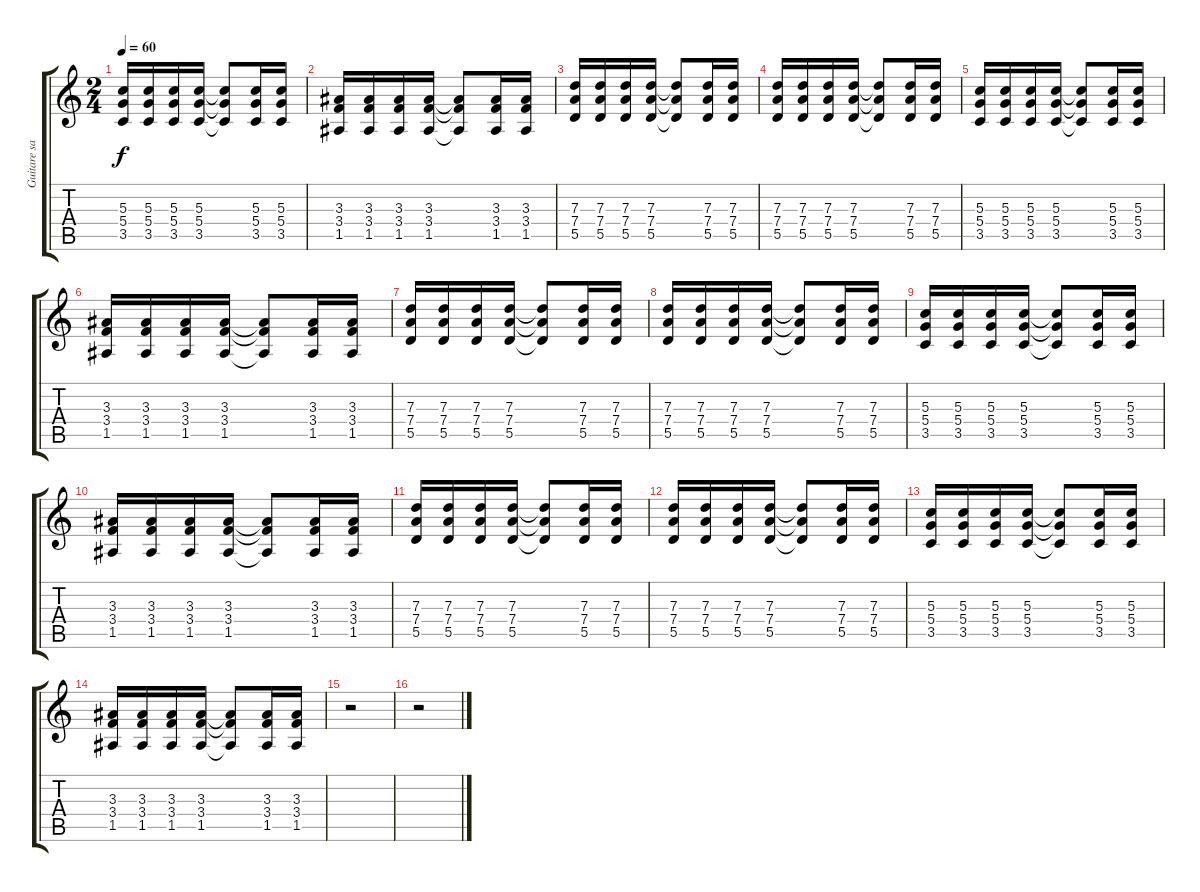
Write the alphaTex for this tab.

\track ("Guitare saturée" "Guitare sa") {instrument overdrivenguitar}
\staff {score tabs}
\tuning (E4 B3 G3 D3 A2 E2) {hide}
\ts (2 4)
\tempo 60
\clef g2
\ks c
(5.3 5.4 3.5).16{dy f} (5.3 5.4 3.5).16 (5.3 5.4 3.5).16 (5.3 5.4 3.5).16 (5.3{t} 5.4{t} 3.5{t}).8 (5.3 5.4 3.5).16 (5.3 5.4 3.5).16 |
(3.3 3.4 1.5).16 (3.3 3.4 1.5).16 (3.3 3.4 1.5).16 (3.3 3.4 1.5).16 (3.3{t} 3.4{t} 1.5{t}).8 (3.3 3.4 1.5).16 (3.3 3.4 1.5).16 |
(7.3 7.4 5.5).16 (7.3 7.4 5.5).16 (7.3 7.4 5.5).16 (7.3 7.4 5.5).16 (7.3{t} 7.4{t} 5.5{t}).8 (7.3 7.4 5.5).16 (7.3 7.4 5.5).16 |
(7.3 7.4 5.5).16 (7.3 7.4 5.5).16 (7.3 7.4 5.5).16 (7.3 7.4 5.5).16 (7.3{t} 7.4{t} 5.5{t}).8 (7.3 7.4 5.5).16 (7.3 7.4 5.5).16 |
(5.3 5.4 3.5).16 (5.3 5.4 3.5).16 (5.3 5.4 3.5).16 (5.3 5.4 3.5).16 (5.3{t} 5.4{t} 3.5{t}).8 (5.3 5.4 3.5).16 (5.3 5.4 3.5).16 |
(3.3 3.4 1.5).16 (3.3 3.4 1.5).16 (3.3 3.4 1.5).16 (3.3 3.4 1.5).16 (3.3{t} 3.4{t} 1.5{t}).8 (3.3 3.4 1.5).16 (3.3 3.4 1.5).16 |
(7.3 7.4 5.5).16 (7.3 7.4 5.5).16 (7.3 7.4 5.5).16 (7.3 7.4 5.5).16 (7.3{t} 7.4{t} 5.5{t}).8 (7.3 7.4 5.5).16 (7.3 7.4 5.5).16 |
(7.3 7.4 5.5).16 (7.3 7.4 5.5).16 (7.3 7.4 5.5).16 (7.3 7.4 5.5).16 (7.3{t} 7.4{t} 5.5{t}).8 (7.3 7.4 5.5).16 (7.3 7.4 5.5).16 |
(5.3 5.4 3.5).16 (5.3 5.4 3.5).16 (5.3 5.4 3.5).16 (5.3 5.4 3.5).16 (5.3{t} 5.4{t} 3.5{t}).8 (5.3 5.4 3.5).16 (5.3 5.4 3.5).16 |
(3.3 3.4 1.5).16 (3.3 3.4 1.5).16 (3.3 3.4 1.5).16 (3.3 3.4 1.5).16 (3.3{t} 3.4{t} 1.5{t}).8 (3.3 3.4 1.5).16 (3.3 3.4 1.5).16 |
(7.3 7.4 5.5).16 (7.3 7.4 5.5).16 (7.3 7.4 5.5).16 (7.3 7.4 5.5).16 (7.3{t} 7.4{t} 5.5{t}).8 (7.3 7.4 5.5).16 (7.3 7.4 5.5).16 |
(7.3 7.4 5.5).16 (7.3 7.4 5.5).16 (7.3 7.4 5.5).16 (7.3 7.4 5.5).16 (7.3{t} 7.4{t} 5.5{t}).8 (7.3 7.4 5.5).16 (7.3 7.4 5.5).16 |
(5.3 5.4 3.5).16 (5.3 5.4 3.5).16 (5.3 5.4 3.5).16 (5.3 5.4 3.5).16 (5.3{t} 5.4{t} 3.5{t}).8 (5.3 5.4 3.5).16 (5.3 5.4 3.5).16 |
(3.3 3.4 1.5).16 (3.3 3.4 1.5).16 (3.3 3.4 1.5).16 (3.3 3.4 1.5).16 (3.3{t} 3.4{t} 1.5{t}).8 (3.3 3.4 1.5).16 (3.3 3.4 1.5).16 |
r.2 |
r.2
